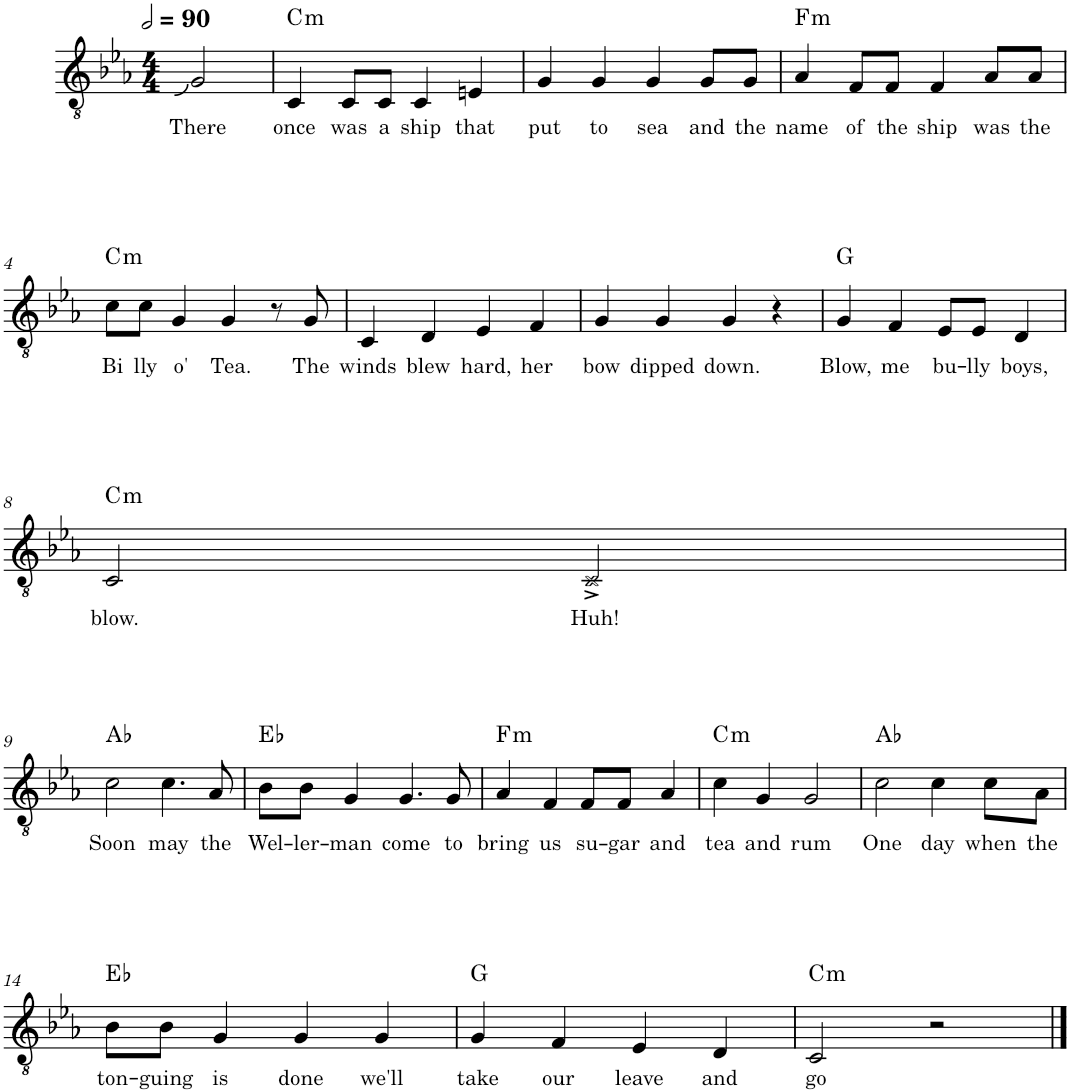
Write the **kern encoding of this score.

**kern	**text	**harte
*part1	*part1	*part1
*staff1	*staff1	*
*I"Piano	*	*
*I'Pia.	*	*
*clefGv2	*	*
*k[b-e-a-]	*	*
*M4/4	*	*
*MM180	*	*
=	=	=
!	!LO:LY:b	!
2G/	There	.
=1	=1	=1
!	!LO:LY:b	!LO:H:kt=m
4C/	once	C:min
!	!LO:LY:b	!
8C/L	was	.
!	!LO:LY:b	!
8C/J	a	.
!	!LO:LY:b	!
4C/	ship	.
!	!LO:LY:b	!
4En/	that	.
=2	=2	=2
!	!LO:LY:b	!
4G/	put	.
!	!LO:LY:b	!
4G/	to	.
!	!LO:LY:b	!
4G/	sea	.
!	!LO:LY:b	!
8G/L	and	.
!	!LO:LY:b	!
8G/J	the	.
=3	=3	=3
!	!LO:LY:b	!LO:H:kt=m
4A-/	name	F:min
!	!LO:LY:b	!
8F/L	of	.
!	!LO:LY:b	!
8F/J	the	.
!	!LO:LY:b	!
4F/	ship	.
!	!LO:LY:b	!
8A-/L	was	.
!	!LO:LY:b	!
8A-/J	the	.
!!LO:LB:g=z
=4	=4	=4
!	!LO:LY:b	!LO:H:kt=m
8c\L	Bi	C:min
!	!LO:LY:b	!
8c\J	lly	.
!	!LO:LY:b	!
4G/	o'	.
!	!LO:LY:b	!
4G/	Tea.	.
8r	.	.
!	!LO:LY:b	!
8G/	The	.
=5	=5	=5
!	!LO:LY:b	!
4C/	winds	.
!	!LO:LY:b	!
4D/	blew	.
!	!LO:LY:b	!
4E-/	hard,	.
!	!LO:LY:b	!
4F/	her	.
=6	=6	=6
!	!LO:LY:b	!
4G/	bow	.
!	!LO:LY:b	!
4G/	dipped	.
!	!LO:LY:b	!
4G/	down.	.
4r	.	.
=7	=7	=7
!	!LO:LY:b	!
4G/	Blow,	G:maj
!	!LO:LY:b	!
4F/	me	.
!	!LO:LY:b	!
8E-/L	bu-	.
!	!LO:LY:b	!
8E-/J	-lly	.
!	!LO:LY:b	!
4D/	boys,	.
!!LO:LB:g=z
=8	=8	=8
!	!LO:LY:b	!LO:H:kt=m
2C/	blow.	C:min
!	!LO:LY:b	!
2C^/	Huh!	.
!!LO:LB:g=z
=9	=9	=9
!	!LO:LY:b	!
2c\	Soon	Ab:maj
!	!LO:LY:b	!
4.c\	may	.
!	!LO:LY:b	!
8A-/	the	.
=10	=10	=10
!	!LO:LY:b	!
8B-\L	Wel-	Eb:maj
!	!LO:LY:b	!
8B-\J	-ler-	.
!	!LO:LY:b	!
4G/	-man	.
!	!LO:LY:b	!
4.G/	come	.
!	!LO:LY:b	!
8G/	to	.
=11	=11	=11
!	!LO:LY:b	!LO:H:kt=m
4A-/	bring	F:min
!	!LO:LY:b	!
4F/	us	.
!	!LO:LY:b	!
8F/L	su-	.
!	!LO:LY:b	!
8F/J	-gar	.
!	!LO:LY:b	!
4A-/	and	.
=12	=12	=12
!	!LO:LY:b	!LO:H:kt=m
4c\	tea	C:min
!	!LO:LY:b	!
4G/	and	.
!	!LO:LY:b	!
2G/	rum	.
=13	=13	=13
!	!LO:LY:b	!
2c\	One	Ab:maj
!	!LO:LY:b	!
4c\	day	.
!	!LO:LY:b	!
8c\L	when	.
!	!LO:LY:b	!
8A-\J	the	.
!!LO:LB:g=z
=14	=14	=14
!	!LO:LY:b	!
8B-\L	ton-	Eb:maj
!	!LO:LY:b	!
8B-\J	-guing	.
!	!LO:LY:b	!
4G/	is	.
!	!LO:LY:b	!
4G/	done	.
!	!LO:LY:b	!
4G/	we'll	.
=15	=15	=15
!	!LO:LY:b	!
4G/	take	G:maj
!	!LO:LY:b	!
4F/	our	.
!	!LO:LY:b	!
4E-/	leave	.
!	!LO:LY:b	!
4D/	and	.
=16	=16	=16
!	!LO:LY:b	!LO:H:kt=m
2C/	go	C:min
2r	.	.
==	==	==
*-	*-	*-
